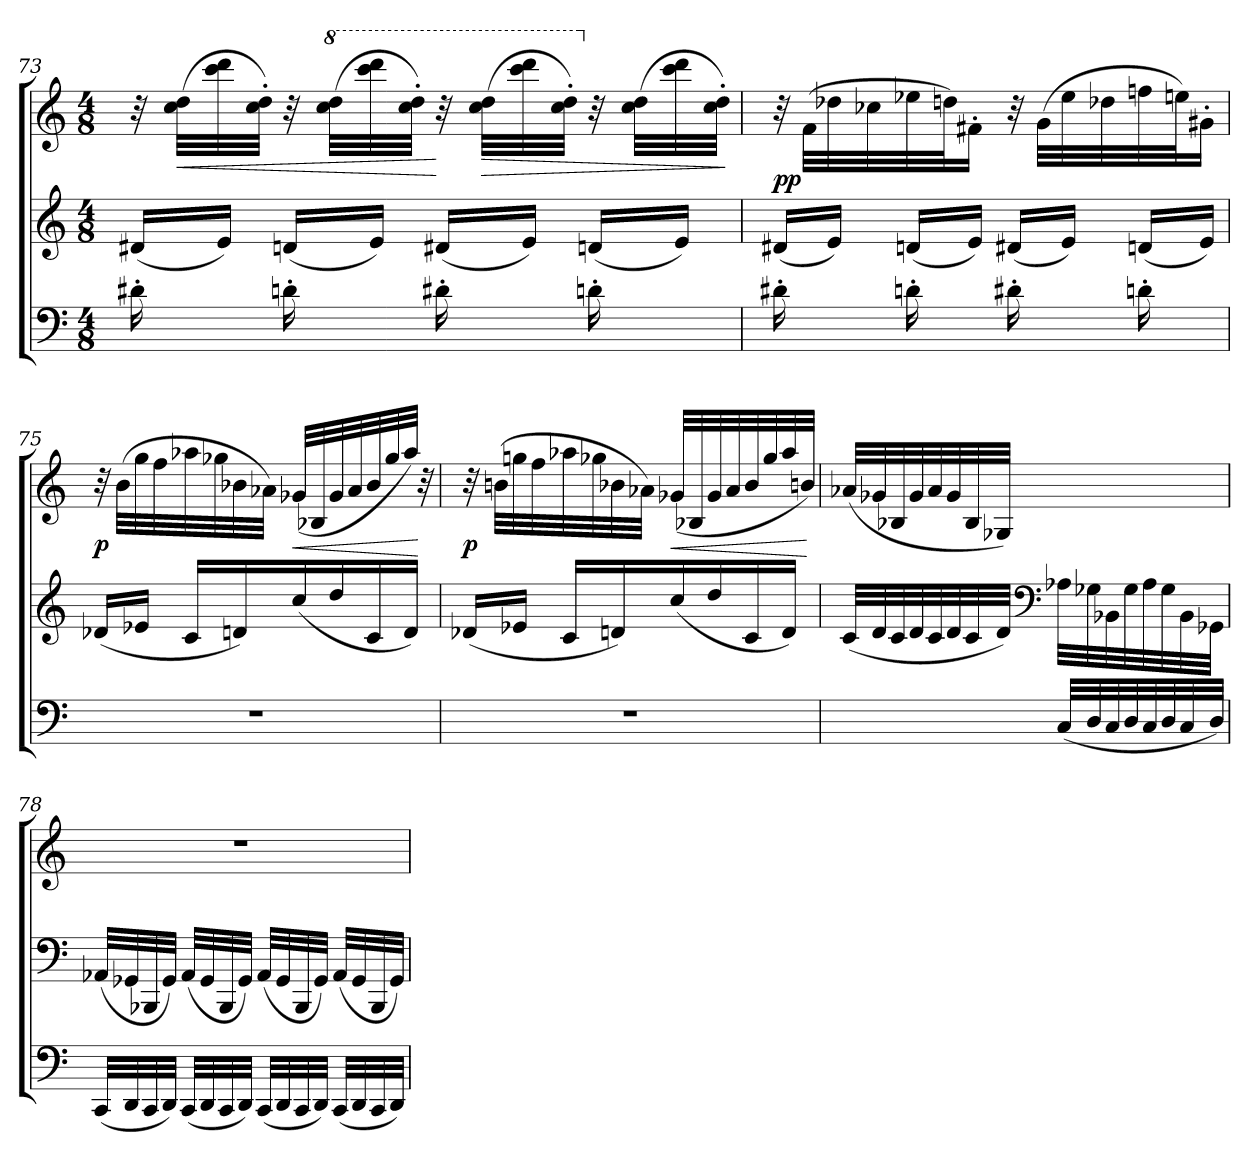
**kern	**kern	**kern	**dynam
*part1	*part1	*part1	*part1
*staff3	*staff2	*staff1	*staff1/2/3
*clefF4	*clefG2	*clefG2	*
*k[]	*k[]	*k[]	*
*M4/8	*M4/8	*M4/8	*
=73	=73	=73	=73
16d#X'	(<16d#XLL	32r	.
.	.	(>32cc 32ddLLL	<
16ryy	16eJJ)	32ccc 32ddd	.
.	.	32cc' 32dd'JJJ)	.
16dn'	(<16dnLL	32r	.
*	*	*8va	*
.	.	(>32ccc 32dddLLL	.
16ryy	16eJJ)	32cccc 32dddd	.
.	.	32ccc' 32ddd'JJJ)	.
16d#X'	(<16d#XLL	32r	[
.	.	(>32ccc 32dddLLL	>
16ryy	16eJJ)	32cccc 32dddd	.
.	.	32ccc' 32ddd'JJJ)	.
*	*	*X8va	*
16dn'	(<16dnLL	32r	.
.	.	(>32cc 32ddLLL	.
16ryy	16eJJ)	32ccc 32ddd	.
.	.	32cc' 32dd'JJJ)	.
.	.	.	]
=74	=74	=74	=74
16d#X'	(<16d#XLL	32r	pp
.	.	(>32fLLL	.
16ryy	16eJJ)	32dd-X	.
.	.	32cc-X	.
16dn'	(<16dnLL	32ee-X	.
.	.	32ddnJ)	.
16ryy	16eJJ)	16f#X'JJ	.
16d#X'	(<16d#XLL	32r	.
.	.	(>32gLLL	.
16ryy	16eJJ)	32ee-	.
.	.	32dd-X	.
16dn'	(<16dnLL	32ffn	.
.	.	32eenJ)	.
16ryy	16eJJ)	16g#X'JJ	.
=75	=75	=75	=75
2r	(<16d-XLL	32r	p
.	.	(>32bLLL	.
.	16e-XJJ	32gg	.
.	.	32ff	.
.	16cLL	32aa-X	.
.	.	32gg-X	.
.	16dn)	32b-X	.
.	.	32a-XJJJ)	.
.	(<16cc	(<32g-XLLL	<
.	.	32B-X	.
.	16dd	32g-	.
.	.	32a-	.
.	16c	32b-	.
.	.	32gg-	.
.	16dJJ)	32aa-JJJ)	.
.	.	32r	[
=76	=76	=76	=76
2r	(<16d-XLL	32r	p
.	.	(>32bnLLL	.
.	16e-XJJ	32ggn	.
.	.	32ff	.
.	16cLL	32aa-X	.
.	.	32gg-X	.
.	16dn)	32b-X	.
.	.	32a-XJJJ)	.
.	(<16cc	(<32g-XLLL	<
.	.	32B-X	.
.	16dd	32g-	.
.	.	32a-	.
.	16c	32b-	.
.	.	32gg-	.
.	16dJJ)	32aa-	.
.	.	32bnJJJ)	.
.	.	.	[
=77	=77	=77	=77
4ryy	(<32cLLL	(<32a-XLLL	.
.	32d	32g-X	.
.	32c	32B-X	.
.	32d	32g-	.
.	32c	32a-	.
.	32d	32g-	.
.	32c	32B-	.
.	32dJJJ)	32G-XJJJ)	.
*	*clefF4	*	*
(<32CLLL	32A-XLLL	4ryy	.
32D	32G-X	.	.
32C	32BB-X	.	.
32D	32G-	.	.
32C	32A-	.	.
32D	32G-	.	.
32C	32BB-	.	.
32DJJJ)	32GG-XJJJ	.	.
=78	=78	=78	=78
(<32CCLLL	(<32AA-XLLL	2r	.
32DD	32GG-X	.	.
32CC	32BBB-X	.	.
32DDJJJ)	32GG-JJJ)	.	.
(<32CCLLL	(<32AA-LLL	.	.
32DD	32GG-	.	.
32CC	32BBB-	.	.
32DDJJJ)	32GG-JJJ)	.	.
(<32CCLLL	(<32AA-LLL	.	.
32DD	32GG-	.	.
32CC	32BBB-	.	.
32DDJJJ)	32GG-JJJ)	.	.
(<32CCLLL	(<32AA-LLL	.	.
32DD	32GG-	.	.
32CC	32BBB-	.	.
32DDJJJ)	32GG-JJJ)	.	.
=	=	=	=
*-	*-	*-	*-
